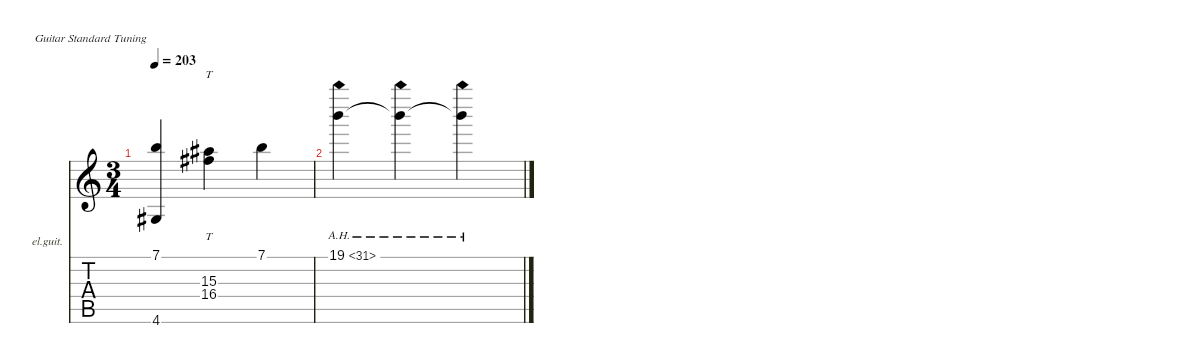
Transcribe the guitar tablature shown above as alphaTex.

\defaultSystemsLayout 4
\hideDynamics
\bracketExtendMode nobrackets
\firstSystemTrackNameOrientation horizontal
\otherSystemsTrackNameOrientation horizontal
\track ("Clean Guitar" "el.guit.") {instrument electricguitarclean}
\staff {score tabs}
\tuning (E4 B3 G3 D3 A2 E2)
\ts (3 4)
\tempo 203
\clef g2
\ks c
(7.1 4.6).4{dy mf} (15.3 16.4).4{tt} 7.1.4 |
19.1{ah 12}.4 19.1{ah 12 t}.4 19.1{ah 12 t}.4
